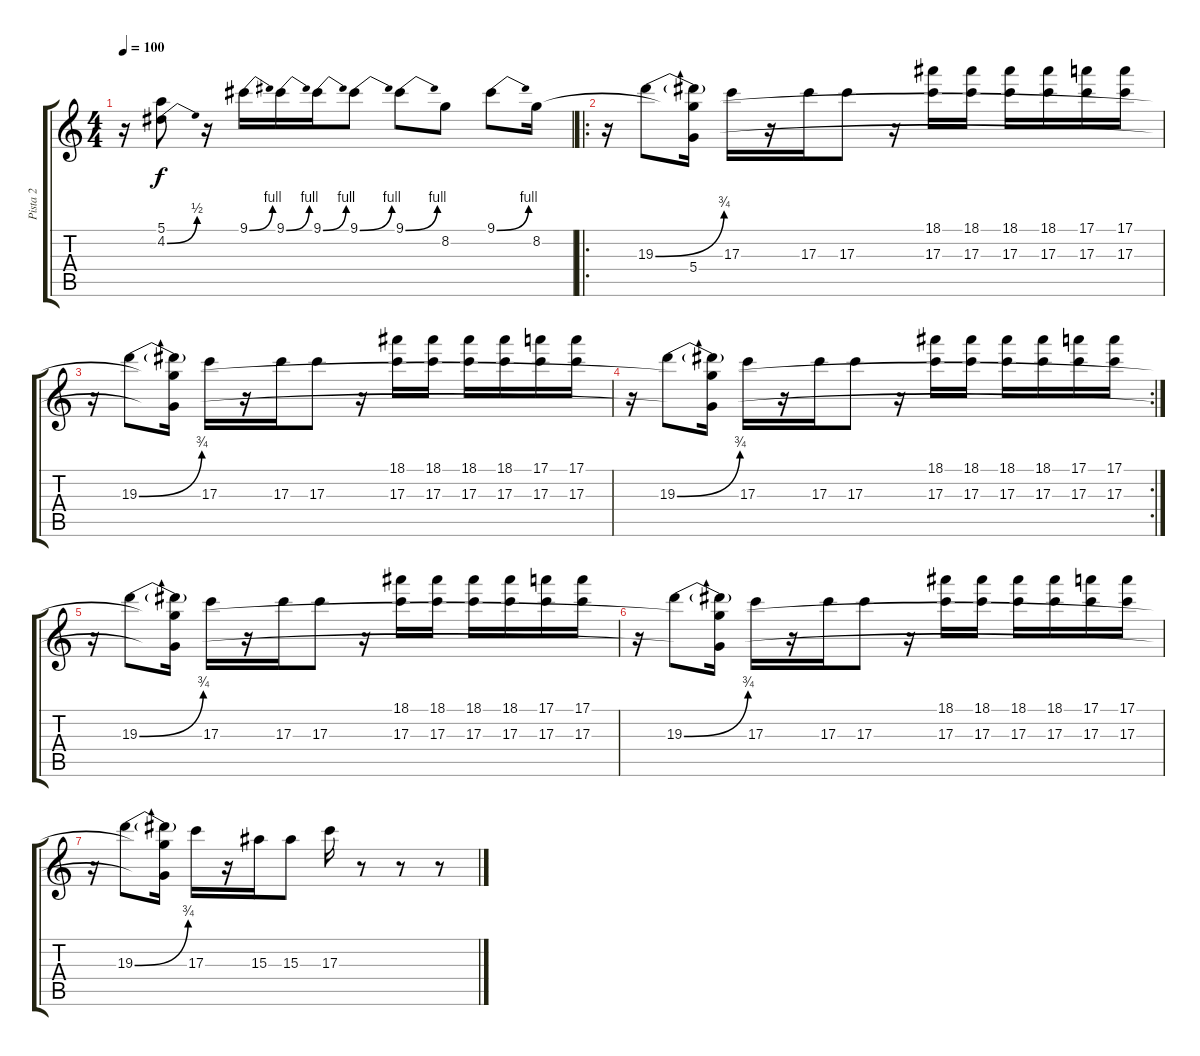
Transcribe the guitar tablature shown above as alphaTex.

\track ("Pista 2" "Pista 2") {instrument electricguitarclean}
\staff {score tabs}
\tuning (E4 B3 G3 D3 A2 E2) {hide}
\ts (4 4)
\tempo 100
\clef g2
\ks c
r.16{dy f} (5.1 4.2{be (bend 0 0 60 2)}).8 r.16 9.1{be (bend 0 0 60 4)}.16 9.1{be (bend 0 0 60 4)}.16 9.1{be (bend 0 0 60 4)}.16 9.1{be (bend 0 0 60 4)}.8 9.1{be (bend 0 0 60 4)}.8 8.2.8 9.1{be (bend 0 0 60 4)}.8 8.2.16 |
\ro
r.16 19.3{be (bend 0 0 60 3)}.8 (8.2{t} 19.3{t} 5.4{t}).16 17.3.16 r.16 17.3.16 17.3.8 r.16 (18.1 17.3).16 (18.1 17.3).16 (18.1 17.3).16 (18.1 17.3).16 (17.1 17.3).16 (17.1 17.3).16 |
r.16 19.3{be (bend 0 0 60 3)}.8 (8.2{t} 19.3{t} 5.4{t}).16 17.3.16 r.16 17.3.16 17.3.8 r.16 (18.1 17.3).16 (18.1 17.3).16 (18.1 17.3).16 (18.1 17.3).16 (17.1 17.3).16 (17.1 17.3).16 |
\rc 2
r.16 19.3{be (bend 0 0 60 3)}.8 (8.2{t} 19.3{t} 5.4{t}).16 17.3.16 r.16 17.3.16 17.3.8 r.16 (18.1 17.3).16 (18.1 17.3).16 (18.1 17.3).16 (18.1 17.3).16 (17.1 17.3).16 (17.1 17.3).16 |
r.16 19.3{be (bend 0 0 60 3)}.8 (8.2{t} 19.3{t} 5.4{t}).16 17.3.16 r.16 17.3.16 17.3.8 r.16 (18.1 17.3).16 (18.1 17.3).16 (18.1 17.3).16 (18.1 17.3).16 (17.1 17.3).16 (17.1 17.3).16 |
r.16 19.3{be (bend 0 0 60 3)}.8 (8.2{t} 19.3{t} 5.4{t}).16 17.3.16 r.16 17.3.16 17.3.8 r.16 (18.1 17.3).16 (18.1 17.3).16 (18.1 17.3).16 (18.1 17.3).16 (17.1 17.3).16 (17.1 17.3).16 |
r.16 19.3{be (bend 0 0 60 3)}.8 (8.2{t} 19.3{t} 5.4{t}).16 17.3.16 r.16 15.3.16 15.3.8 17.3.16 r.8 r.8 r.8
